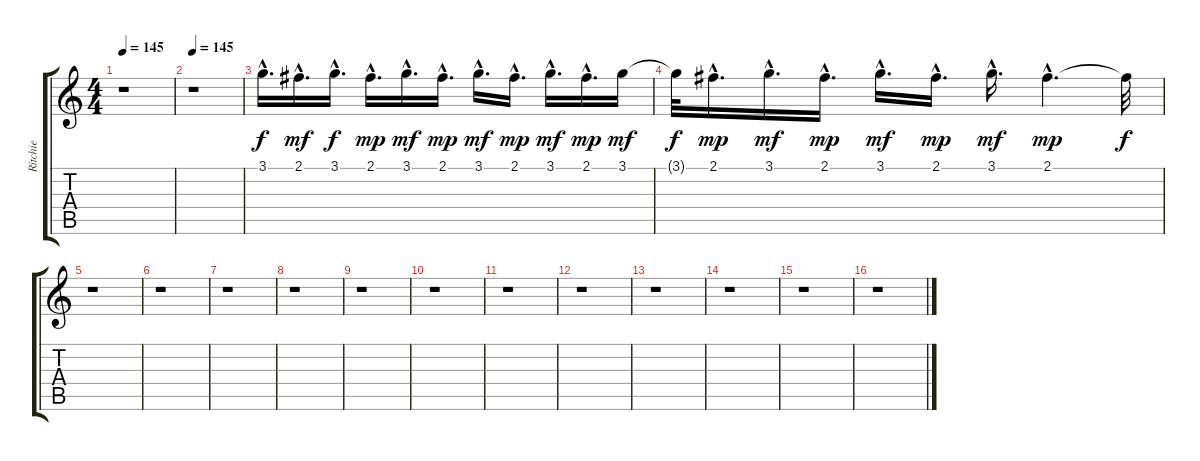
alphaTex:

\track ("Ritchie" "Ritchie") {instrument overdrivenguitar}
\staff {score tabs}
\tuning (E4 B3 G3 D3 A2 E2) {hide}
\ts (4 4)
\tempo 145
\clef g2
\ks c
r.1{dy f instrument overdrivenguitar} |
\tempo 145
r.1 |
3.1{hac}.16{d} 2.1{hac}.16{d dy mf} 3.1{hac}.16{d dy f} 2.1{hac}.16{d dy mp} 3.1{hac}.16{d dy mf} 2.1{hac}.16{d dy mp} 3.1{hac}.16{d dy mf} 2.1{hac}.16{d dy mp} 3.1{hac}.16{d dy mf} 2.1{hac}.16{d dy mp} 3.1.16{dy mf} |
3.1{t}.32{dy f} 2.1{hac}.16{d dy mp} 3.1{hac}.16{d dy mf} 2.1{hac}.16{d dy mp} 3.1{hac}.16{d dy mf} 2.1{hac}.16{d dy mp} 3.1{hac}.16{d dy mf} 2.1{hac}.4{d dy mp} 2.1{t}.32{dy f} |
r.1 |
r.1 |
r.1 |
r.1 |
r.1 |
r.1 |
r.1 |
r.1 |
r.1 |
r.1 |
r.1 |
r.1
